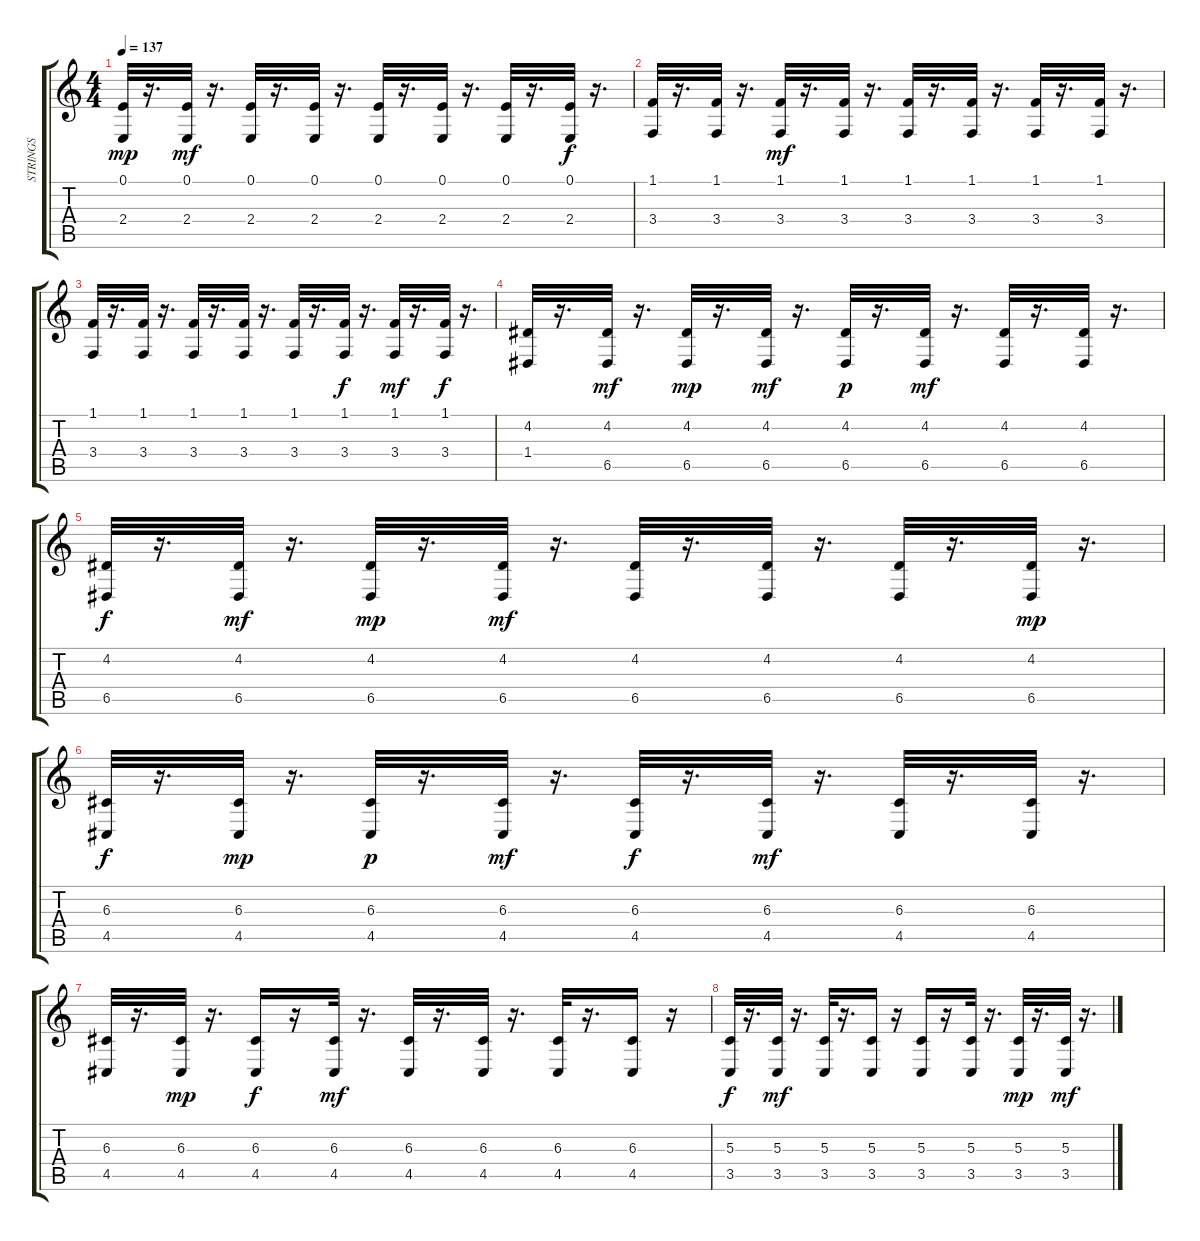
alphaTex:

\track ("STRINGS " "STRINGS ") {instrument electricgrandpiano}
\staff {score tabs}
\tuning (E4 B3 G3 D3 A2 E2) {hide}
\ts (4 4)
\tempo 137
\clef g2
\ks c
(0.1 2.4).32{dy mp} r.16{d} (0.1 2.4).32{dy mf} r.16{d} (0.1 2.4).32 r.16{d} (0.1 2.4).32 r.16{d} (0.1 2.4).32 r.16{d} (0.1 2.4).32 r.16{d} (0.1 2.4).32 r.16{d} (0.1 2.4).32{dy f} r.16{d} |
(1.1 3.4).32 r.16{d} (1.1 3.4).32 r.16{d} (1.1 3.4).32{dy mf} r.16{d} (1.1 3.4).32 r.16{d} (1.1 3.4).32 r.16{d} (1.1 3.4).32 r.16{d} (1.1 3.4).32 r.16{d} (1.1 3.4).32 r.16{d} |
(1.1 3.4).32 r.16{d} (1.1 3.4).32 r.16{d} (1.1 3.4).32 r.16{d} (1.1 3.4).32 r.16{d} (1.1 3.4).32 r.16{d} (1.1 3.4).32{dy f} r.16{d} (1.1 3.4).32{dy mf} r.16{d} (1.1 3.4).32{dy f} r.16{d} |
(4.2 1.4).32 r.16{d} (4.2 6.5).32{dy mf} r.16{d} (4.2 6.5).32{dy mp} r.16{d} (4.2 6.5).32{dy mf} r.16{d} (4.2 6.5).32{dy p} r.16{d} (4.2 6.5).32{dy mf} r.16{d} (4.2 6.5).32 r.16{d} (4.2 6.5).32 r.16{d} |
(4.2 6.5).32{dy f} r.16{d} (4.2 6.5).32{dy mf} r.16{d} (4.2 6.5).32{dy mp} r.16{d} (4.2 6.5).32{dy mf} r.16{d} (4.2 6.5).32 r.16{d} (4.2 6.5).32 r.16{d} (4.2 6.5).32 r.16{d} (4.2 6.5).32{dy mp} r.16{d} |
(6.3 4.5).32{dy f} r.16{d} (6.3 4.5).32{dy mp} r.16{d} (6.3 4.5).32{dy p} r.16{d} (6.3 4.5).32{dy mf} r.16{d} (6.3 4.5).32{dy f} r.16{d} (6.3 4.5).32{dy mf} r.16{d} (6.3 4.5).32 r.16{d} (6.3 4.5).32 r.16{d} |
(6.3 4.5).32 r.16{d} (6.3 4.5).32{dy mp} r.16{d} (6.3 4.5).16{dy f} r.16 (6.3 4.5).32{dy mf} r.16{d} (6.3 4.5).32 r.16{d} (6.3 4.5).32 r.16{d} (6.3 4.5).32 r.16{d} (6.3 4.5).16 r.16 |
(5.3 3.5).32{dy f} r.16{d} (5.3 3.5).32{dy mf} r.16{d} (5.3 3.5).32 r.16{d} (5.3 3.5).16 r.16 (5.3 3.5).16 r.16 (5.3 3.5).32 r.16{d} (5.3 3.5).32{dy mp} r.16{d} (5.3 3.5).32{dy mf} r.16{d}
